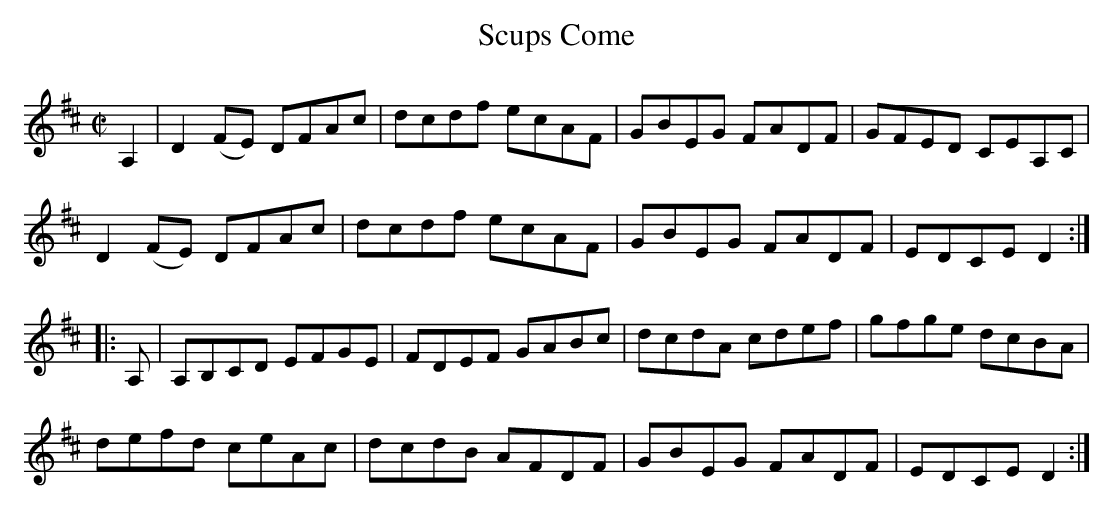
X:1
T:Scups Come
M:C|
L:1/8
K:D
A,2|D2 (FE) DFAc|dcdf ecAF|GBEG FADF|GFED CEA,C|
D2 (FE) DFAc|dcdf ecAF|GBEG FADF|EDCE D2:|
|:A,|A,B,CD EFGE|FDEF GABc|dcdA cdef|gfge dcBA|
defd ceAc|dcdB AFDF|GBEG FADF|EDCE D2:|]
